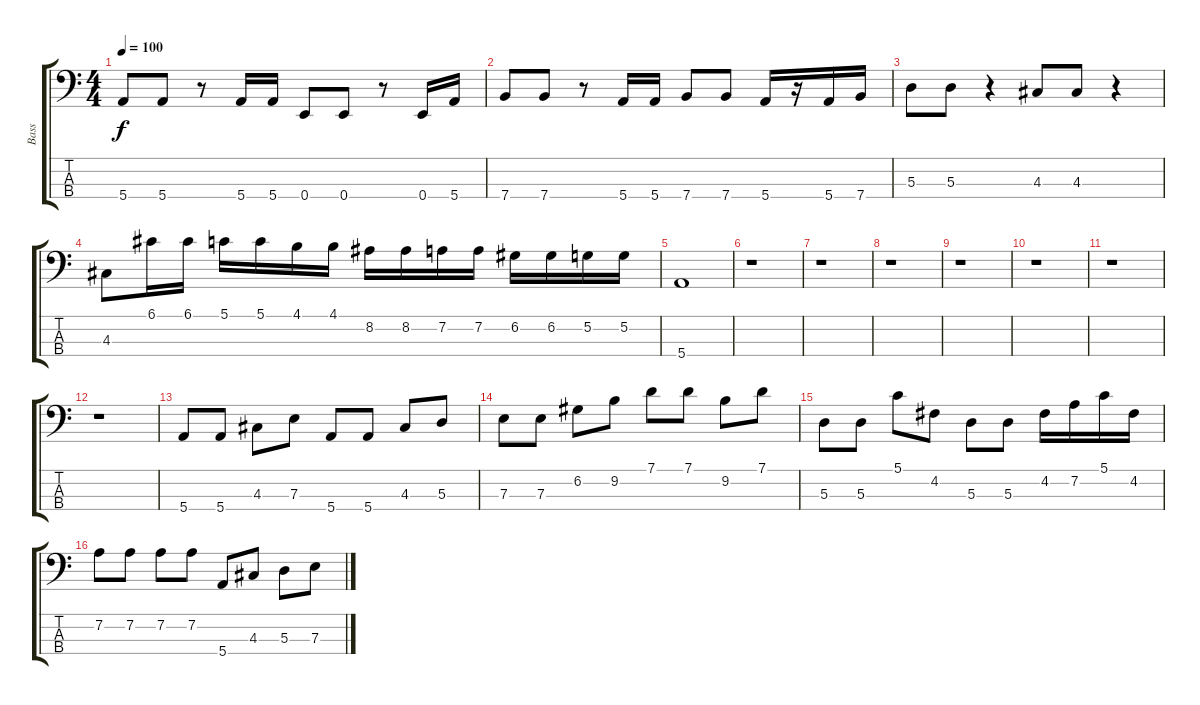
\track ("Bass" "Bass") {instrument electricbassfinger}
\staff {score tabs}
\tuning (G2 D2 A1 E1) {hide}
\ts (4 4)
\tempo 100
\clef f4
\ks c
5.4.8{dy f} 5.4.8 r.8 5.4.16 5.4.16 0.4.8 0.4.8 r.8 0.4.16 5.4.16 |
7.4.8 7.4.8 r.8 5.4.16 5.4.16 7.4.8 7.4.8 5.4.16 r.16 5.4.16 7.4.16 |
5.3.8 5.3.8 r.4 4.3.8 4.3.8 r.4 |
4.3.8 6.1.16 6.1.16 5.1.16 5.1.16 4.1.16 4.1.16 8.2.16 8.2.16 7.2.16 7.2.16 6.2.16 6.2.16 5.2.16 5.2.16 |
5.4.1 |
r.1 |
r.1 |
r.1 |
r.1 |
r.1 |
r.1 |
r.1 |
5.4.8 5.4.8 4.3.8 7.3.8 5.4.8 5.4.8 4.3.8 5.3.8 |
7.3.8 7.3.8 6.2.8 9.2.8 7.1.8 7.1.8 9.2.8 7.1.8 |
5.3.8 5.3.8 5.1.8 4.2.8 5.3.8 5.3.8 4.2.16 7.2.16 5.1.16 4.2.16 |
7.2.8 7.2.8 7.2.8 7.2.8 5.4.8 4.3.8 5.3.8 7.3.8
